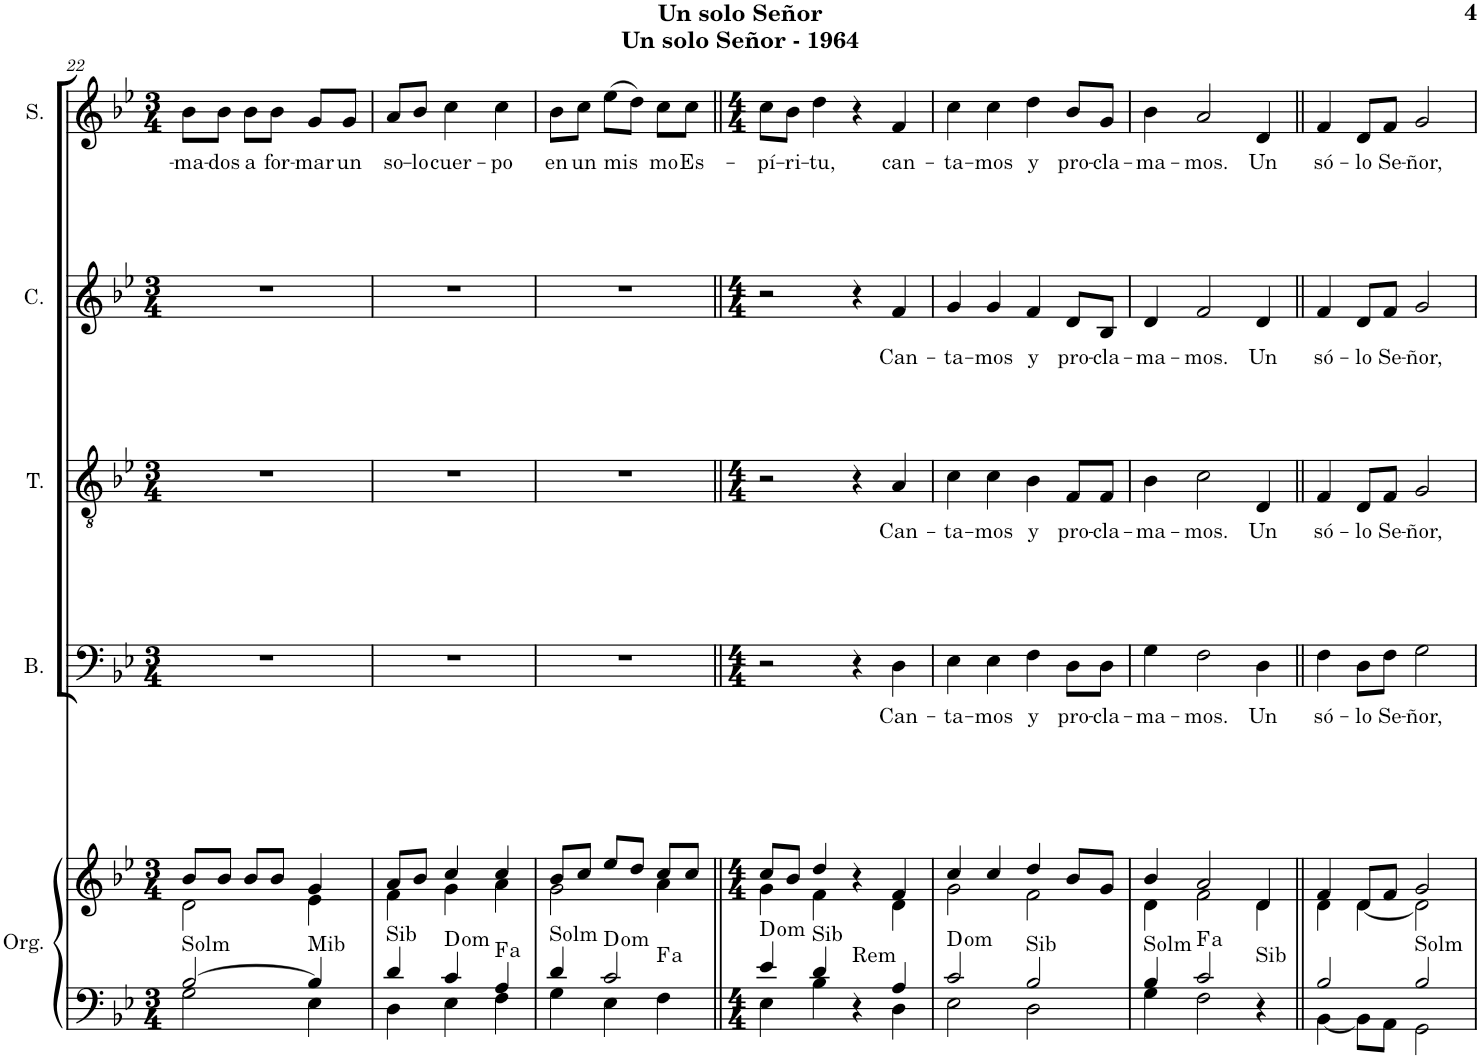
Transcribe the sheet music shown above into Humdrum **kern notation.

**kern	**kern	**harte	**kern	**text	**kern	**text	**kern	**text	**kern	**text
*part5	*part5	*part5	*part4	*part4	*part3	*part3	*part2	*part2	*part1	*part1
*staff6	*staff5	*	*staff4	*staff4	*staff3	*staff3	*staff2	*staff2	*staff1	*staff1
*I"Órgano	*	*	*I"Bajo	*	*I"Tenor	*	*I"Contralto	*	*I"Soprano	*
*	*	*	*I'B.	*	*I'T.	*	*I'C.	*	*I'S.	*
!!LO:PB:g=z
*clefF4	*clefG2	*	*clefF4	*	*clefGv2	*	*clefG2	*	*clefG2	*
*k[b-e-]	*k[b-e-]	*	*k[b-e-]	*	*k[b-e-]	*	*k[b-e-]	*	*k[b-e-]	*
*M3/4	*M3/4	*	*M3/4	*	*M3/4	*	*M3/4	*	*M3/4	*
=22	=22	=22	=22	=22	=22	=22	=22	=22	=22	=22
*^	*^	*	*	*	*	*	*	*	*	*
!	!	!	!	!LO:H:kt=Solm	!	!	!	!	!	!	!	!LO:LY:b
[2B-/	2G\	8b-/L	2d\	N	2.r	.	2.r	.	2.r	.	8b-\L	-ma-
!	!	!	!	!	!	!	!	!	!	!	!	!LO:LY:b
.	.	8b-/J	.	.	.	.	.	.	.	.	8b-\J	-dos
!	!	!	!	!	!	!	!	!	!	!	!	!LO:LY:b
.	.	8b-/L	.	.	.	.	.	.	.	.	8b-\L	a
!	!	!	!	!	!	!	!	!	!	!	!	!LO:LY:b
.	.	8b-/J	.	.	.	.	.	.	.	.	8b-\J	for-
!	!	!	!	!LO:H:kt=Mib	!	!	!	!	!	!	!	!LO:LY:b
4B-/]	4E-\	4g/	4e-\	N	.	.	.	.	.	.	8g/L	-mar
!	!	!	!	!	!	!	!	!	!	!	!	!LO:LY:b
.	.	.	.	.	.	.	.	.	.	.	8g/J	un
=23	=23	=23	=23	=23	=23	=23	=23	=23	=23	=23	=23	=23
!	!	!	!	!LO:H:kt=Sib	!	!	!	!	!	!	!	!LO:LY:b
4d/	4D\	8a/L	4f\	N	2.r	.	2.r	.	2.r	.	8a/L	so-
!	!	!	!	!	!	!	!	!	!	!	!	!LO:LY:b
.	.	8b-/J	.	.	.	.	.	.	.	.	8b-/J	-lo
!	!	!	!	!	!	!	!	!	!	!	!	!LO:LY:b
4c/	4E-\	4cc/	4g\	D:dim	.	.	.	.	.	.	4cc\	cuer-
!	!	!	!	!LO:H:kt=a	!	!	!	!	!	!	!	!LO:LY:b
4A/	4F\	4cc/	4a\	.	.	.	.	.	.	.	4cc\	-po
=24	=24	=24	=24	=24	=24	=24	=24	=24	=24	=24	=24	=24
!	!	!	!	!LO:H:kt=Solm	!	!	!	!	!	!	!	!LO:LY:b
4d/	4G\	8b-/L	2g\	N	2.r	.	2.r	.	2.r	.	8b-\L	en
!	!	!	!	!	!	!	!	!	!	!	!	!LO:LY:b
.	.	8cc/J	.	.	.	.	.	.	.	.	8cc\J	un
!	!	!	!	!	!	!	!	!	!	!	!	!LO:LY:b
2c/	4E-\	8ee-/L	.	D:dim	.	.	.	.	.	.	(8ee-\L	mis
.	.	8dd/J	.	.	.	.	.	.	.	.	8dd\J)	.
!	!	!	!	!LO:H:kt=a	!	!	!	!	!	!	!	!LO:LY:b
.	4F\	8cc/L	4a\	.	.	.	.	.	.	.	8cc\L	mo
!	!	!	!	!	!	!	!	!	!	!	!	!LO:LY:b
.	.	8cc/J	.	.	.	.	.	.	.	.	8cc\J	Es-
=25||	=25||	=25||	=25||	=25||	=25||	=25||	=25||	=25||	=25||	=25||	=25||	=25||
*M4/4	*	*M4/4	*	*	*M4/4	*	*M4/4	*	*M4/4	*	*M4/4	*
!	!	!	!	!	!	!	!	!	!	!	!	!LO:LY:b
4e-/	4E-\	8cc/L	4g\	D:dim	2r	.	2r	.	2r	.	8cc\L	-pí-
!	!	!	!	!	!	!	!	!	!	!	!	!LO:LY:b
.	.	8b-/J	.	.	.	.	.	.	.	.	8b-\J	-ri-
!	!	!	!	!LO:H:kt=Sib	!	!	!	!	!	!	!	!LO:LY:b
4d/	4B-\	4dd/	4f\	N	.	.	.	.	.	.	4dd\	-tu,
!	!	!	!	!LO:H:kt=Rem	!	!	!	!	!	!	!	!
4r	4ryy	4r	4ryy	N	4r	.	4r	.	4r	.	4r	.
!	!	!	!	!	!	!LO:LY:b	!	!LO:LY:b	!	!LO:LY:b	!	!LO:LY:b
4A/	4D\	4f/	4d\	.	4D\	Can-	4A/	Can-	4f/	Can-	4f/	can-
=26	=26	=26	=26	=26	=26	=26	=26	=26	=26	=26	=26	=26
!	!	!	!	!	!	!LO:LY:b	!	!LO:LY:b	!	!LO:LY:b	!	!LO:LY:b
2c/	2E-\	4cc/	2g\	D:dim	4E-\	-ta-	4c\	-ta-	4g/	-ta-	4cc\	-ta-
!	!	!	!	!	!	!LO:LY:b	!	!LO:LY:b	!	!LO:LY:b	!	!LO:LY:b
.	.	4cc/	.	.	4E-\	-mos	4c\	-mos	4g/	-mos	4cc\	-mos
!	!	!	!	!LO:H:kt=Sib	!	!LO:LY:b	!	!LO:LY:b	!	!LO:LY:b	!	!LO:LY:b
2B-/	2D\	4dd/	2f\	N	4F\	y	4B-\	y	4f/	y	4dd\	y
!	!	!	!	!	!	!LO:LY:b	!	!LO:LY:b	!	!LO:LY:b	!	!LO:LY:b
.	.	8b-/L	.	.	8D\L	pro-	8F/L	pro-	8d/L	pro-	8b-/L	pro-
!	!	!	!	!	!	!LO:LY:b	!	!LO:LY:b	!	!LO:LY:b	!	!LO:LY:b
.	.	8g/J	.	.	8D\J	-cla-	8F/J	-cla-	8B-/J	-cla-	8g/J	-cla-
=27	=27	=27	=27	=27	=27	=27	=27	=27	=27	=27	=27	=27
!	!	!	!	!LO:H:kt=Solm	!	!LO:LY:b	!	!LO:LY:b	!	!LO:LY:b	!	!LO:LY:b
4B-/	4G\	4b-/	4d\	N	4G\	-ma-	4B-\	-ma-	4d/	-ma-	4b-\	-ma-
!	!	!	!	!LO:H:kt=a	!	!LO:LY:b	!	!LO:LY:b	!	!LO:LY:b	!	!LO:LY:b
2c/	2F\	2a/	2f\	.	2F\	-mos.	2c\	-mos.	2f/	-mos.	2a/	-mos.
!	!	!	!	!LO:H:kt=Sib	!	!LO:LY:b	!	!LO:LY:b	!	!LO:LY:b	!	!LO:LY:b
4r	4ryy	4d/	4d\	N	4D\	Un	4D/	Un	4d/	Un	4d/	Un
=28||	=28||	=28||	=28||	=28||	=28||	=28||	=28||	=28||	=28||	=28||	=28||	=28||
!	!	!	!	!	!	!LO:LY:b	!	!LO:LY:b	!	!LO:LY:b	!	!LO:LY:b
2B-/	[4BB-\	4f/	4d\	.	4F\	só-	4F/	só-	4f/	só-	4f/	só-
!	!	!	!	!	!	!LO:LY:b	!	!LO:LY:b	!	!LO:LY:b	!	!LO:LY:b
.	8BB-\L]	8d/L	[4d\	.	8D\L	-lo	8D/L	-lo	8d/L	-lo	8d/L	-lo
!	!	!	!	!	!	!LO:LY:b	!	!LO:LY:b	!	!LO:LY:b	!	!LO:LY:b
.	8AA\J	8f/J	.	.	8F\J	Se-	8F/J	Se-	8f/J	Se-	8f/J	Se-
!	!	!	!	!LO:H:kt=Solm	!	!LO:LY:b	!	!LO:LY:b	!	!LO:LY:b	!	!LO:LY:b
2B-/	2GG\	2g/	2d\]	N	2G\	-ñor,	2G/	-ñor,	2g/	-ñor,	2g/	-ñor,
*v	*v	*	*	*	*	*	*	*	*	*	*	*
*	*v	*v	*	*	*	*	*	*	*	*	*
=	=	=	=	=	=	=	=	=	=	=
*-	*-	*-	*-	*-	*-	*-	*-	*-	*-	*-
